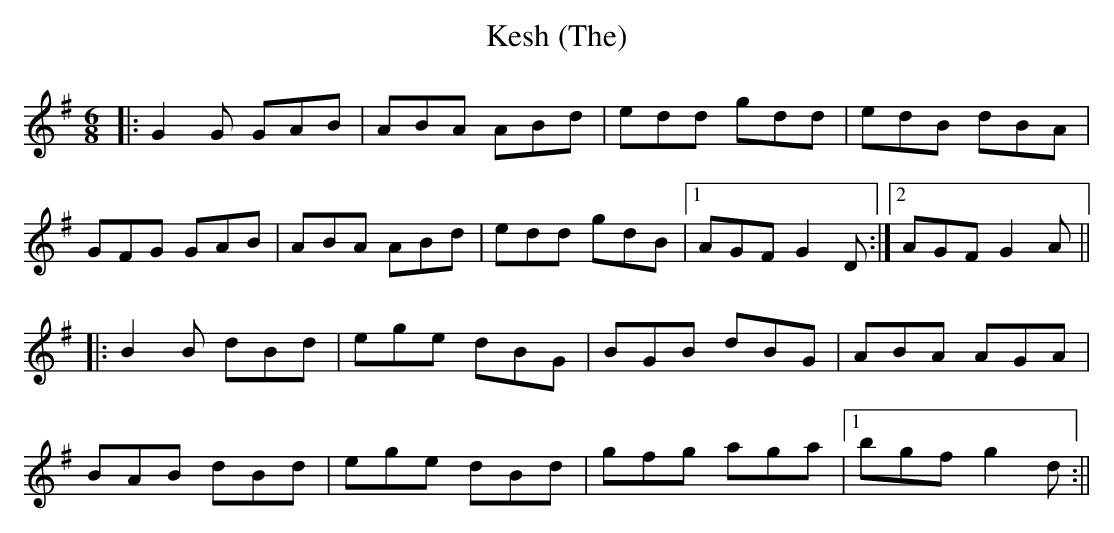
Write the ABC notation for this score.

X:1
T:Kesh (The)
M:6/8
L:1/8
K:Gmaj
|:G2G GAB|ABA ABd|edd gdd|edB dBA|
GFG GAB|ABA ABd|edd gdB|1 AGF G2D:|2 AGF G2A||
|:B2B dBd|ege dBG|BGB dBG|ABA AGA|
BAB dBd|ege dBd|gfg aga|1 bgf g2d:||
